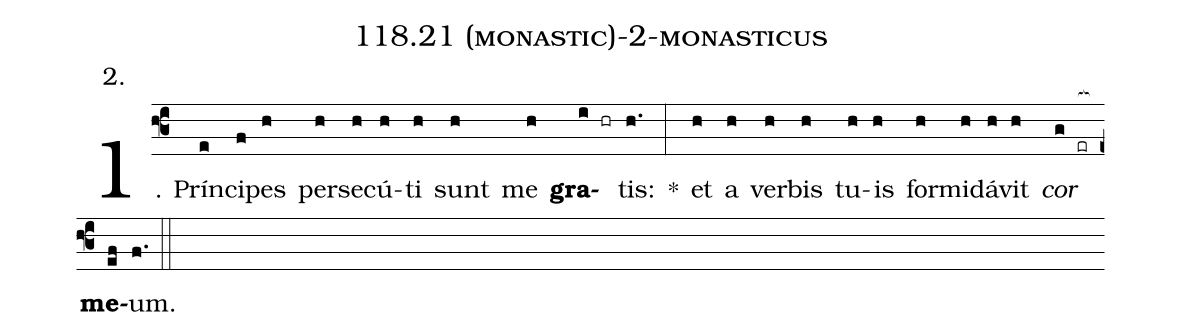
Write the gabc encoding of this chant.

name: 118.21 (monastic)-2-monasticus;
annotation: 2.;
%%
(f3)1. Prín(e)ci(f)pes(h) per(h)se(h)cú(h)ti(h) sunt(h) me(h) <b>gra</b>(i hr)tis:(h.) *(:) et(h) a(h) ver(h)bis(h) tu(h)is(h) for(h)mi(h)dá(h)vit(h) <i>cor</i>(g er[ocb:1{]) <b>me</b>(ef[ocb:0}])um.(f.) (::)
